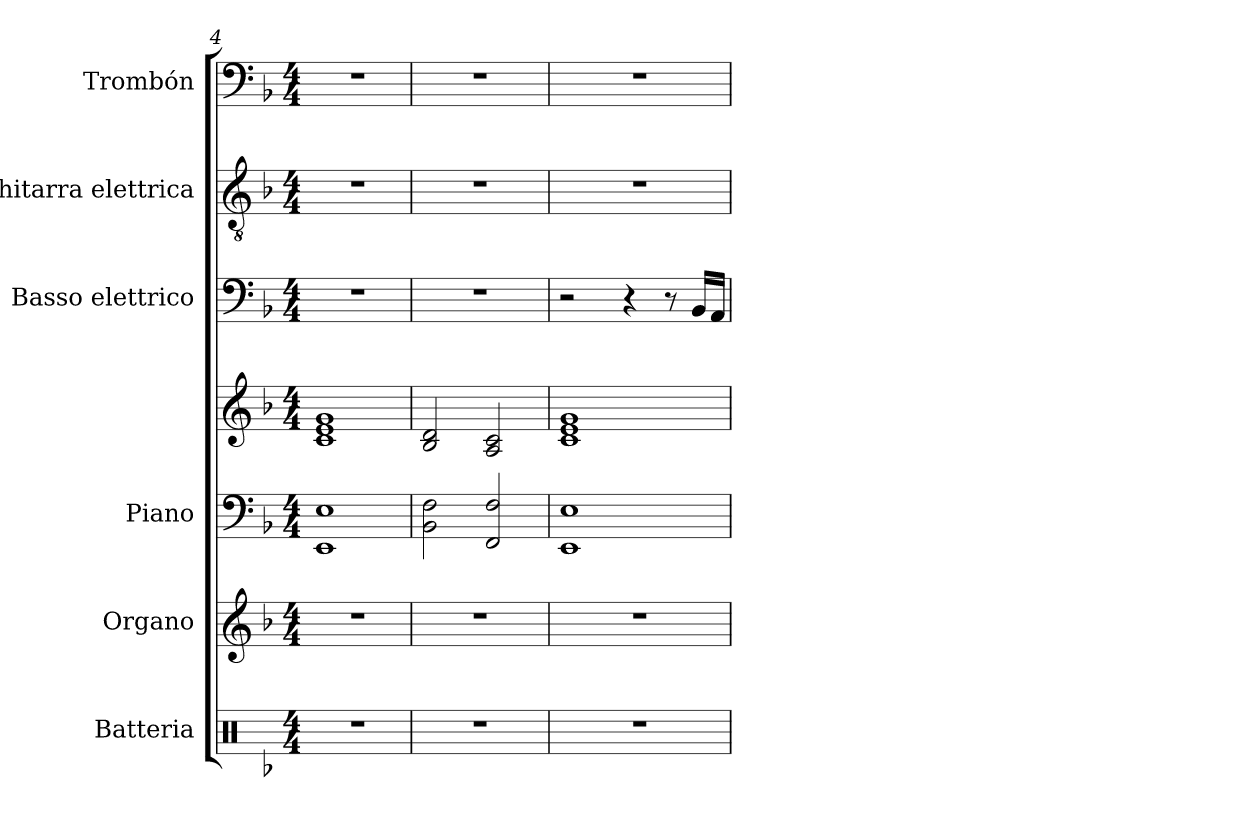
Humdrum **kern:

**kern	**kern	**kern	**kern	**kern	**kern	**kern
*part6	*part5	*part4	*part4	*part3	*part2	*part1
*staff7	*staff6	*staff5	*staff4	*staff3	*staff2	*staff1
*I"Batteria	*I"Organo	*I"Piano	*	*I"Basso elettrico	*I"Chitarra elettrica	*I"Trombón
*I'Batt.	*I'Org.	*	*	*I'B. el.	*I'Chit. el.	*I'Tbn.
*clefX	*clefG2	*clefF4	*clefG2	*clefF4	*clefGv2	*clefF4
*	*	*	*	*ITrd7c12	*	*
*k[b-]	*k[b-]	*k[b-]	*k[b-]	*k[b-]	*k[b-]	*k[b-]
*M4/4	*M4/4	*M4/4	*M4/4	*M4/4	*M4/4	*M4/4
=4	=4	=4	=4	=4	=4	=4
1r	1r	1EE 1E	1c 1e 1g	1r	1r	1r
=5	=5	=5	=5	=5	=5	=5
1r	1r	2BB-\ 2F\	2B-/ 2d/	1r	1r	1r
.	.	2FF/ 2F/	2A/ 2c/	.	.	.
=6	=6	=6	=6	=6	=6	=6
1r	1r	1EE 1E	1c 1e 1g	2r	1r	1r
.	.	.	.	4r	.	.
.	.	.	.	8r	.	.
.	.	.	.	16BBB-/LL	.	.
.	.	.	.	16AAA/JJ	.	.
=	=	=	=	=	=	=
*-	*-	*-	*-	*-	*-	*-
